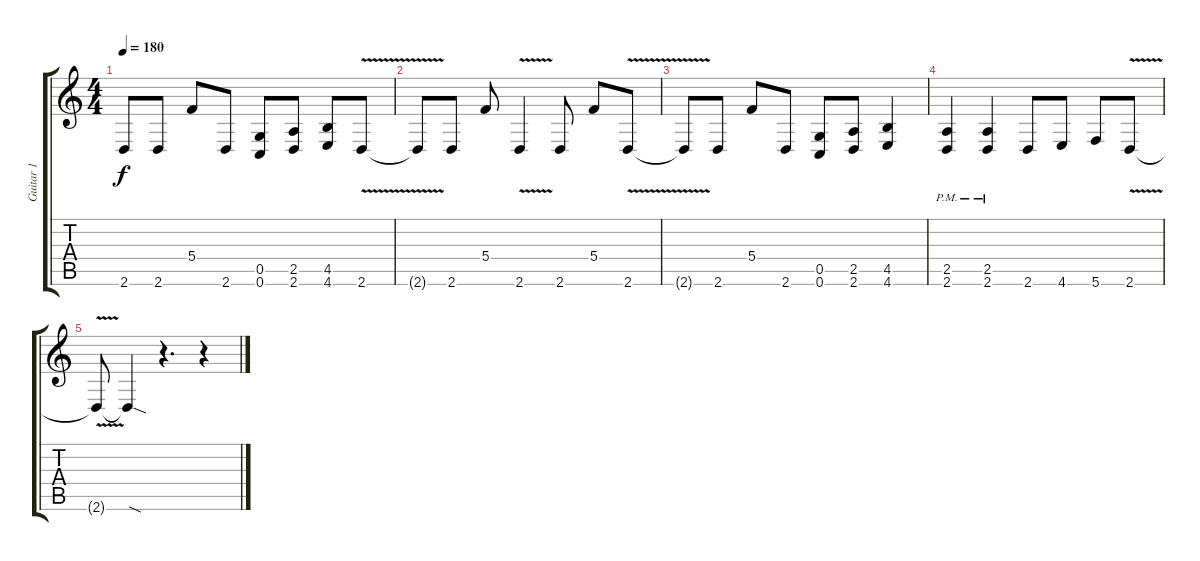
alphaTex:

\track ("Guitar 1" "Guitar 1") {instrument distortionguitar}
\staff {score tabs}
\tuning (D4 A3 F3 C3 G2 C2) {hide}
\ts (4 4)
\tempo 180
\clef g2
\ks c
2.6{t}.8{dy f} 2.6.8 5.4.8 2.6.8 (0.5 0.6).8 (2.5 2.6).8 (4.5 4.6).8 2.6{v}.8 |
2.6{t}.8 2.6.8 5.4.8 2.6{v}.4 2.6.8 5.4.8 2.6{v}.8 |
2.6{t}.8 2.6.8 5.4.8 2.6.8 (0.5 0.6).8 (2.5 2.6).8 (4.5 4.6).4 |
(2.5{pm} 2.6{pm}).4 (2.5{pm} 2.6{pm}).4 2.6.8 4.6.8 5.6.8 2.6{v}.8 |
2.6{t}.8 2.6{sod t}.4 r.4{d} r.4
